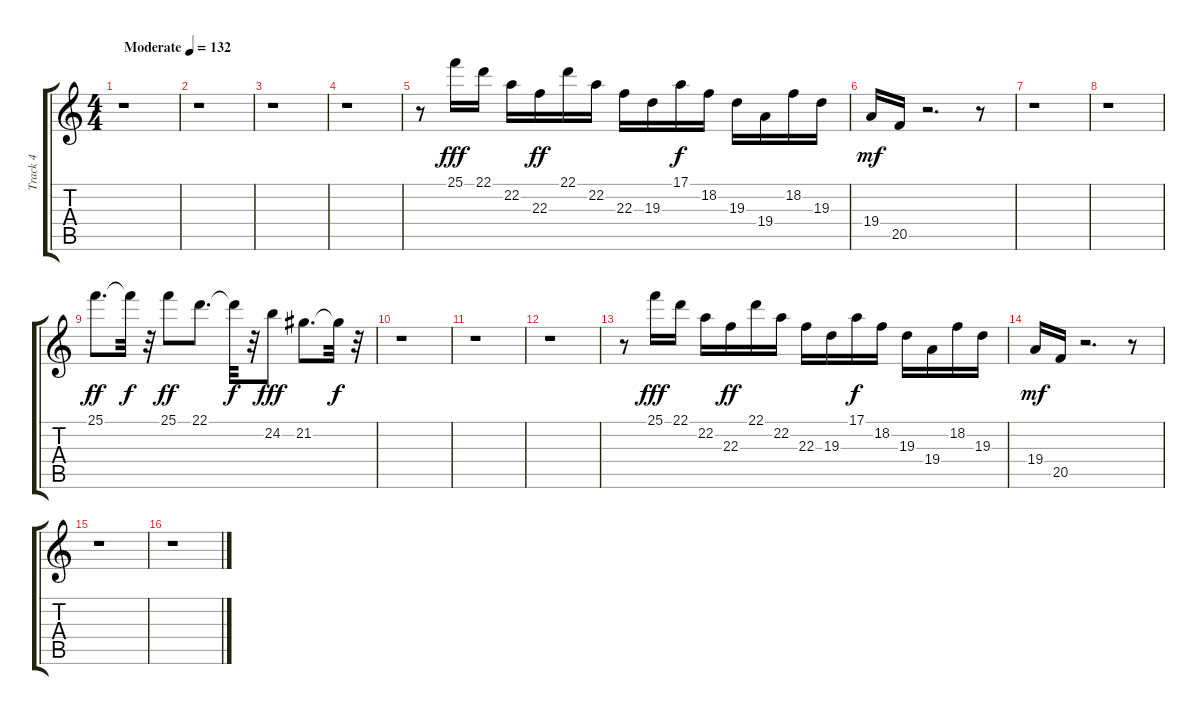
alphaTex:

\track ("Track 4" "Track 4") {instrument lead1square}
\staff {score tabs}
\tuning (E4 B3 G3 D3 A2 E2) {hide}
\ts (4 4)
\tempo (132 "Moderate")
\clef g2
\ks c
r.1{dy fff instrument lead1square} |
r.1 |
r.1 |
r.1 |
r.8 25.1.16 22.1.16 22.2.16 22.3.16{dy ff} 22.1.16 22.2.16 22.3.16 19.3.16 17.1.16{dy f} 18.2.16 19.3.16 19.4.16 18.2.16 19.3.16 |
19.4.16{dy mf} 20.5.16 r.2{d} r.8 |
r.1 |
r.1 |
25.1.8{d dy ff} 25.1{t}.32{dy f} r.32 25.1.8{dy ff} 22.1.8{d} 22.1{t}.32{dy f} r.32 24.2.8{dy fff} 21.2.8{d} 21.2{t}.32{dy f} r.32 |
r.1 |
r.1 |
r.1 |
r.8 25.1.16{dy fff} 22.1.16 22.2.16 22.3.16{dy ff} 22.1.16 22.2.16 22.3.16 19.3.16 17.1.16{dy f} 18.2.16 19.3.16 19.4.16 18.2.16 19.3.16 |
19.4.16{dy mf} 20.5.16 r.2{d} r.8 |
r.1 |
r.1
